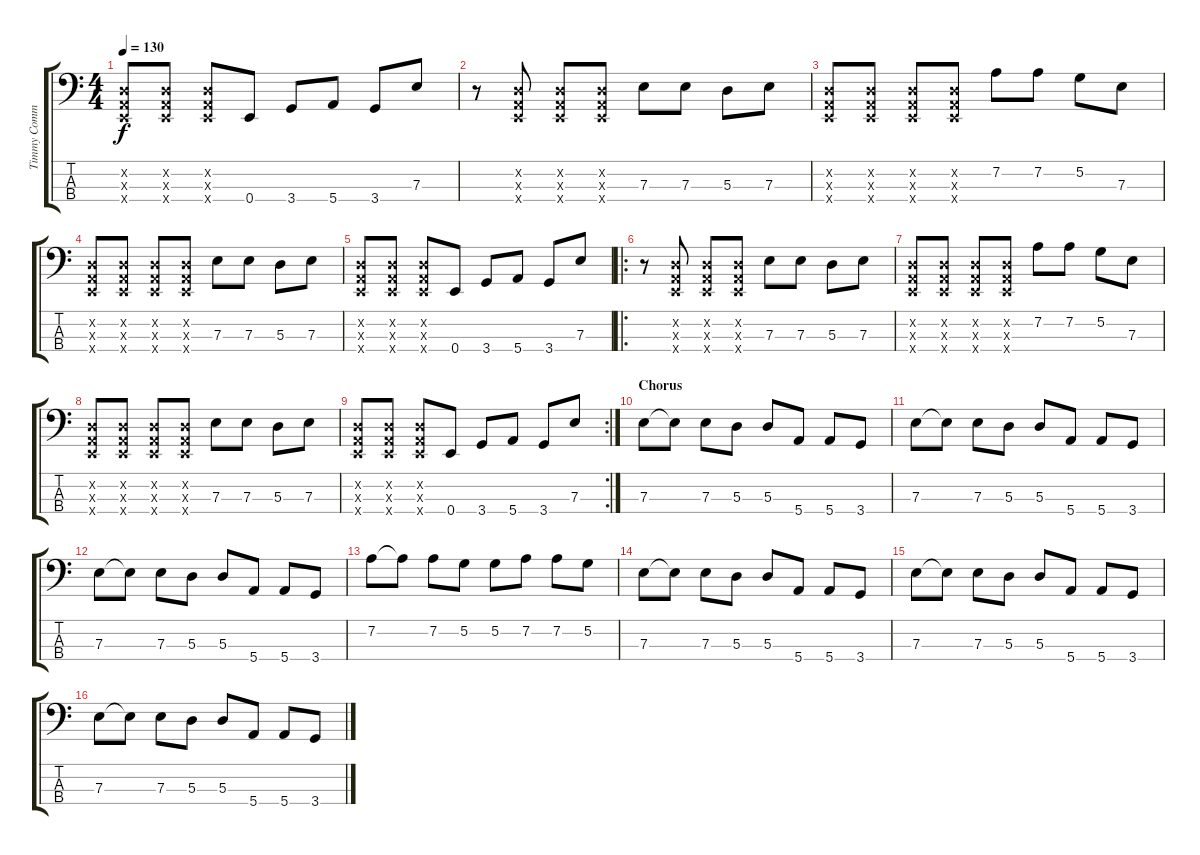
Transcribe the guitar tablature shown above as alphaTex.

\track ("Timmy Commerford - Bass" "Timmy Comm") {instrument electricbassfinger}
\staff {score tabs}
\tuning (G2 D2 A1 E1) {hide}
\ts (4 4)
\tempo 130
\clef f4
\ks c
(0.2{x} 0.3{x} 0.4{x}).8{dy f} (0.2{x} 0.3{x} 0.4{x}).8 (0.2{x} 0.3{x} 0.4{x}).8 0.4.8 3.4.8 5.4.8 3.4.8 7.3.8 |
r.8 (0.2{x} 0.3{x} 0.4{x}).8 (0.2{x} 0.3{x} 0.4{x}).8 (0.2{x} 0.3{x} 0.4{x}).8 7.3.8 7.3.8 5.3.8 7.3.8 |
(0.2{x} 0.3{x} 0.4{x}).8 (0.2{x} 0.3{x} 0.4{x}).8 (0.2{x} 0.3{x} 0.4{x}).8 (0.2{x} 0.3{x} 0.4{x}).8 7.2.8 7.2.8 5.2.8 7.3.8 |
(0.2{x} 0.3{x} 0.4{x}).8 (0.2{x} 0.3{x} 0.4{x}).8 (0.2{x} 0.3{x} 0.4{x}).8 (0.2{x} 0.3{x} 0.4{x}).8 7.3.8 7.3.8 5.3.8 7.3.8 |
(0.2{x} 0.3{x} 0.4{x}).8 (0.2{x} 0.3{x} 0.4{x}).8 (0.2{x} 0.3{x} 0.4{x}).8 0.4.8 3.4.8 5.4.8 3.4.8 7.3.8 |
\ro
r.8 (0.2{x} 0.3{x} 0.4{x}).8 (0.2{x} 0.3{x} 0.4{x}).8 (0.2{x} 0.3{x} 0.4{x}).8 7.3.8 7.3.8 5.3.8 7.3.8 |
(0.2{x} 0.3{x} 0.4{x}).8 (0.2{x} 0.3{x} 0.4{x}).8 (0.2{x} 0.3{x} 0.4{x}).8 (0.2{x} 0.3{x} 0.4{x}).8 7.2.8 7.2.8 5.2.8 7.3.8 |
(0.2{x} 0.3{x} 0.4{x}).8 (0.2{x} 0.3{x} 0.4{x}).8 (0.2{x} 0.3{x} 0.4{x}).8 (0.2{x} 0.3{x} 0.4{x}).8 7.3.8 7.3.8 5.3.8 7.3.8 |
\rc 2
(0.2{x} 0.3{x} 0.4{x}).8 (0.2{x} 0.3{x} 0.4{x}).8 (0.2{x} 0.3{x} 0.4{x}).8 0.4.8 3.4.8 5.4.8 3.4.8 7.3.8 |
\section ("" "Chorus")
7.3.8 7.3{t}.8 7.3.8 5.3.8 5.3.8 5.4.8 5.4.8 3.4.8 |
7.3.8 7.3{t}.8 7.3.8 5.3.8 5.3.8 5.4.8 5.4.8 3.4.8 |
7.3.8 7.3{t}.8 7.3.8 5.3.8 5.3.8 5.4.8 5.4.8 3.4.8 |
7.2.8 7.2{t}.8 7.2.8 5.2.8 5.2.8 7.2.8 7.2.8 5.2.8 |
7.3.8 7.3{t}.8 7.3.8 5.3.8 5.3.8 5.4.8 5.4.8 3.4.8 |
7.3.8 7.3{t}.8 7.3.8 5.3.8 5.3.8 5.4.8 5.4.8 3.4.8 |
7.3.8 7.3{t}.8 7.3.8 5.3.8 5.3.8 5.4.8 5.4.8 3.4.8
